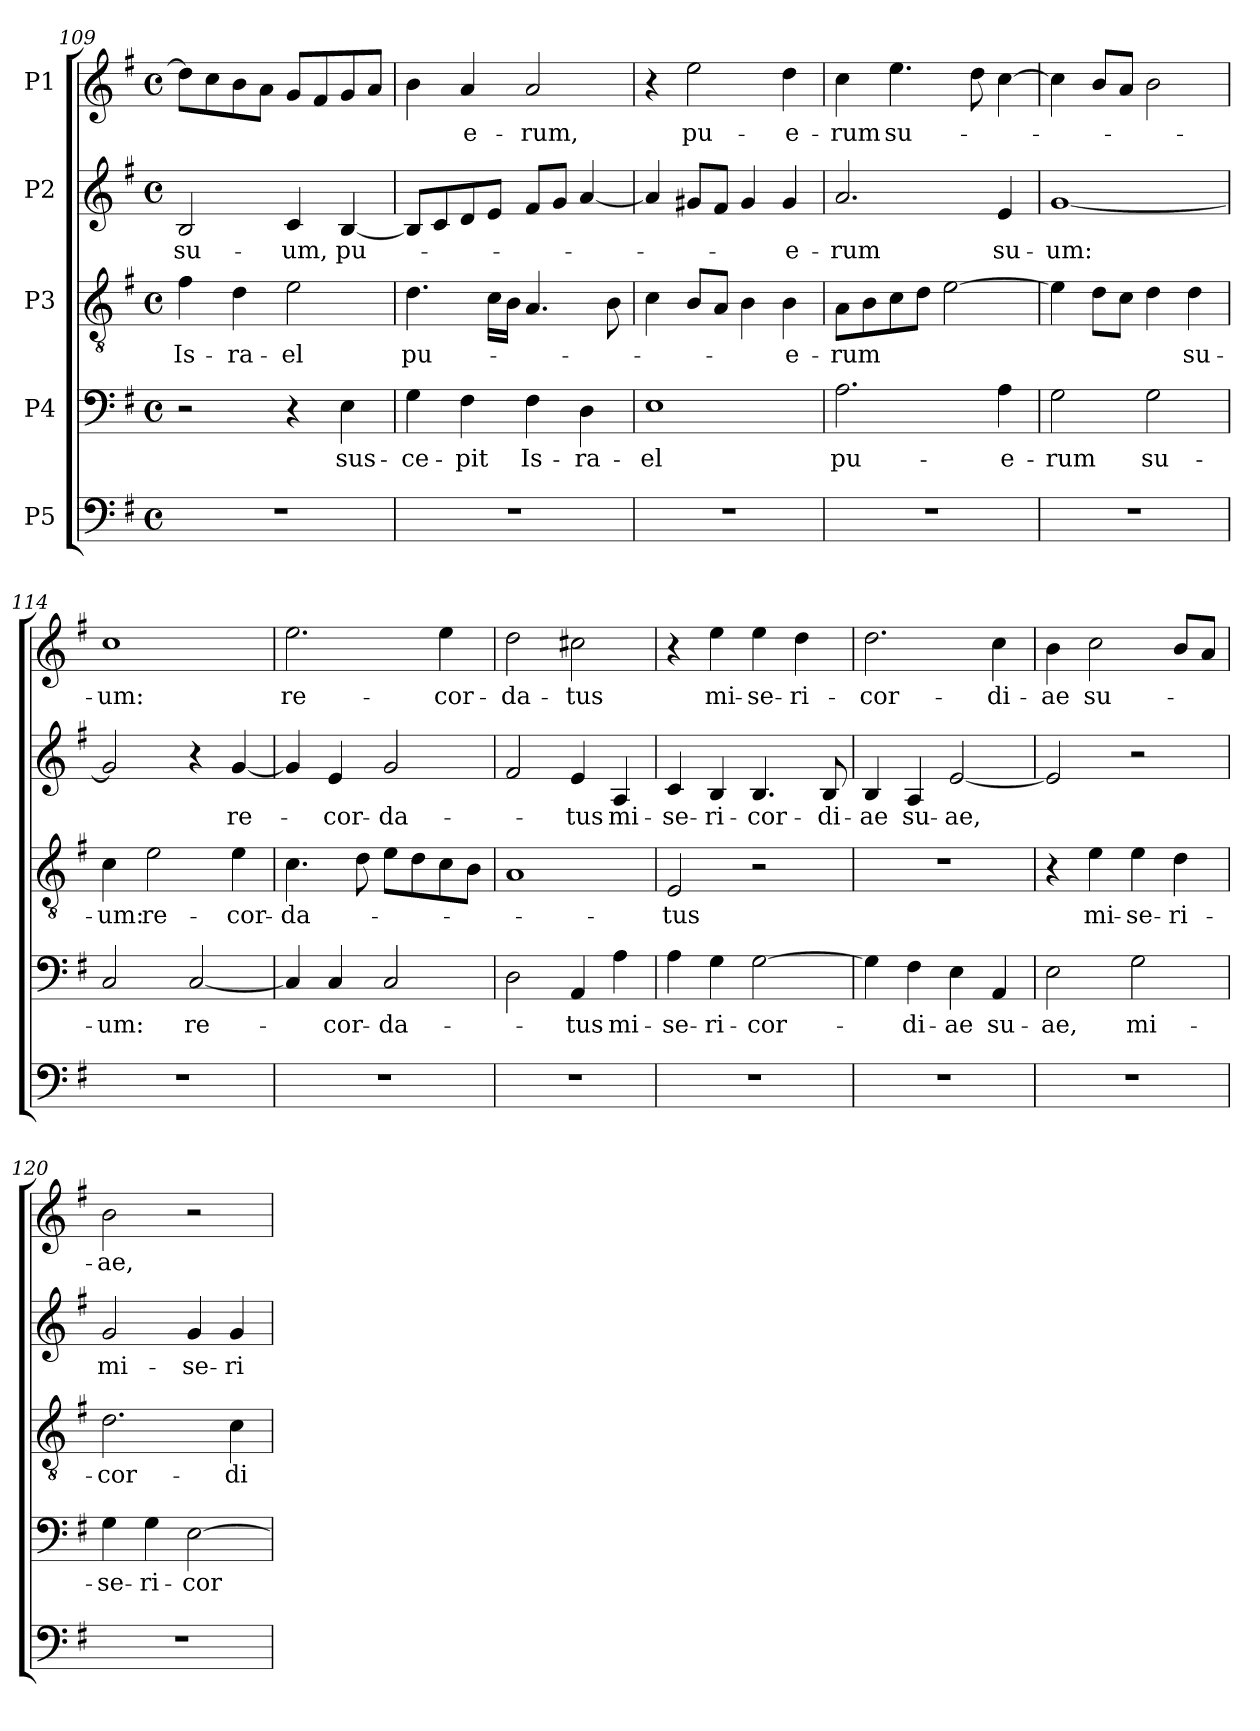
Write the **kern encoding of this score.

**kern	**kern	**text	**kern	**text	**kern	**text	**kern	**text
*part5	*part4	*part4	*part3	*part3	*part2	*part2	*part1	*part1
*staff5	*staff4	*staff4	*staff3	*staff3	*staff2	*staff2	*staff1	*staff1
*I"P5	*I"P4	*	*I"P3	*	*I"P2	*	*I"P1	*
*clefF4	*clefF4	*	*clefGv2	*	*clefG2	*	*clefG2	*
*	*	*	*ITrd7c12	*	*	*	*	*
*k[f#]	*k[f#]	*	*k[f#]	*	*k[f#]	*	*k[f#]	*
*G:	*G:	*	*G:	*	*G:	*	*G:	*
*M4/4	*M4/4	*	*M4/4	*	*M4/4	*	*M4/4	*
*met(c)	*met(c)	*	*met(c)	*	*met(c)	*	*met(c)	*
=109	=109	=109	=109	=109	=109	=109	=109	=109
!	!	!	!	!LO:LY:b	!	!LO:LY:b	!	!
1r	2r	.	4F#\	Is-	2B/	su-	8dd\L]	.
.	.	.	.	.	.	.	8cc\	.
!	!	!	!	!LO:LY:b	!	!	!	!
.	.	.	4D\	-ra-	.	.	8b\	.
.	.	.	.	.	.	.	8a\J	.
!	!	!	!	!LO:LY:b	!	!LO:LY:b	!	!
.	4r	.	2E\	-el	4c/	-um,	8g/L	.
.	.	.	.	.	.	.	8f#/	.
!	!	!LO:LY:b	!	!	!	!LO:LY:b	!	!
.	4E\	sus-	.	.	[<4B/	pu-	8g/	.
.	.	.	.	.	.	.	8a/J	.
=110	=110	=110	=110	=110	=110	=110	=110	=110
!	!	!LO:LY:b	!	!LO:LY:b	!	!	!	!
1r	4G\	-ce-	4.D\	pu-	8B/L]	.	4b\	.
.	.	.	.	.	8c/	.	.	.
!	!	!LO:LY:b	!	!	!	!	!	!LO:LY:b
.	4F#\	-pit	.	.	8d/	.	4a/	-e-
.	.	.	16C\LL	.	8e/J	.	.	.
.	.	.	16BB\JJ	.	.	.	.	.
!	!	!LO:LY:b	!	!	!	!	!	!LO:LY:b
.	4F#\	Is-	4.AA/	.	8f#/L	.	2a/	-rum,
.	.	.	.	.	8g/J	.	.	.
!	!	!LO:LY:b	!	!	!	!	!	!
.	4D\	-ra-	.	.	[<4a/	.	.	.
.	.	.	8BB\	.	.	.	.	.
=111	=111	=111	=111	=111	=111	=111	=111	=111
!	!	!LO:LY:b	!	!	!	!	!	!
1r	1E	-el	4C\	.	4a/]	.	4r	.
!	!	!	!	!	!	!	!	!LO:LY:b
.	.	.	8BB/L	.	8g#X/L	.	2ee\	pu-
.	.	.	8AA/J	.	8f#/J	.	.	.
.	.	.	4BB\	.	4g#/	.	.	.
!	!	!	!	!LO:LY:b	!	!LO:LY:b	!	!LO:LY:b
.	.	.	4BB\	-e-	4g#/	-e-	4dd\	-e-
!!LO:PB:g=z
=112	=112	=112	=112	=112	=112	=112	=112	=112
!	!	!LO:LY:b	!	!LO:LY:b	!	!LO:LY:b	!	!LO:LY:b
1r	2.A\	pu-	8AA\L	-rum	2.a/	-rum	4cc\	-rum
.	.	.	8BB\	.	.	.	.	.
!	!	!	!	!	!	!	!	!LO:LY:b
.	.	.	8C\	.	.	.	4.ee\	su-
.	.	.	8D\J	.	.	.	.	.
.	.	.	[>2E\	.	.	.	.	.
.	.	.	.	.	.	.	8dd\	.
!	!	!LO:LY:b	!	!	!	!LO:LY:b	!	!
.	4A\	-e-	.	.	4e/	su-	[>4cc\	.
=113	=113	=113	=113	=113	=113	=113	=113	=113
!	!	!LO:LY:b	!	!	!	!LO:LY:b	!	!
1r	2G\	-rum	4E\]	.	[<1g	-um:	4cc\]	.
.	.	.	8D\L	.	.	.	8b/L	.
.	.	.	8C\J	.	.	.	8a/J	.
!	!	!LO:LY:b	!	!	!	!	!	!
.	2G\	su-	4D\	.	.	.	2b\	.
!	!	!	!	!LO:LY:b	!	!	!	!
.	.	.	4D\	su-	.	.	.	.
=114	=114	=114	=114	=114	=114	=114	=114	=114
!	!	!LO:LY:b	!	!LO:LY:b	!	!	!	!LO:LY:b
1r	2C/	-um:	4C\	-um:	2g/]	.	1cc	-um:
!	!	!	!	!LO:LY:b	!	!	!	!
.	.	.	2E\	re-	.	.	.	.
!	!	!LO:LY:b	!	!	!	!	!	!
.	[<2C/	re-	.	.	4r	.	.	.
!	!	!	!	!LO:LY:b	!	!LO:LY:b	!	!
.	.	.	4E\	-cor-	[<4g/	re-	.	.
=115	=115	=115	=115	=115	=115	=115	=115	=115
!	!	!	!	!LO:LY:b	!	!	!	!LO:LY:b
1r	4C/]	.	4.C\	-da-	4g/]	.	2.ee\	re-
!	!	!LO:LY:b	!	!	!	!LO:LY:b	!	!
.	4C/	-cor-	.	.	4e/	-cor-	.	.
.	.	.	8D\	.	.	.	.	.
!	!	!LO:LY:b	!	!	!	!LO:LY:b	!	!
.	2C/	-da-	8E\L	.	2g/	-da-	.	.
.	.	.	8D\	.	.	.	.	.
!	!	!	!	!	!	!	!	!LO:LY:b
.	.	.	8C\	.	.	.	4ee\	-cor-
.	.	.	8BB\J	.	.	.	.	.
=116	=116	=116	=116	=116	=116	=116	=116	=116
!	!	!	!	!	!	!	!	!LO:LY:b
1r	2D\	.	1AA	.	2f#/	.	2dd\	-da-
!	!	!LO:LY:b	!	!	!	!LO:LY:b	!	!LO:LY:b
.	4AA/	-tus	.	.	4e/	-tus	2cc#X\	-tus
!	!	!LO:LY:b	!	!	!	!LO:LY:b	!	!
.	4A\	mi-	.	.	4A/	mi-	.	.
=117	=117	=117	=117	=117	=117	=117	=117	=117
!	!	!LO:LY:b	!	!LO:LY:b	!	!LO:LY:b	!	!
1r	4A\	-se-	2EE/	-tus	4c/	-se-	4r	.
!	!	!LO:LY:b	!	!	!	!LO:LY:b	!	!LO:LY:b
.	4G\	-ri-	.	.	4B/	-ri-	4ee\	mi-
!	!	!LO:LY:b	!	!	!	!LO:LY:b	!	!LO:LY:b
.	[>2G\	-cor-	2r	.	4.B/	-cor-	4ee\	-se-
!	!	!	!	!	!	!	!	!LO:LY:b
.	.	.	.	.	.	.	4dd\	-ri-
!	!	!	!	!	!	!LO:LY:b	!	!
.	.	.	.	.	8B/	-di-	.	.
!!LO:LB:g=z
=118	=118	=118	=118	=118	=118	=118	=118	=118
!	!	!	!	!	!	!LO:LY:b	!	!LO:LY:b
1r	4G\]	.	1r	.	4B/	-ae	2.dd\	-cor-
!	!	!LO:LY:b	!	!	!	!LO:LY:b	!	!
.	4F#\	-di-	.	.	4A/	su-	.	.
!	!	!LO:LY:b	!	!	!	!LO:LY:b	!	!
.	4E\	-ae	.	.	[<2e/	-ae,	.	.
!	!	!LO:LY:b	!	!	!	!	!	!LO:LY:b
.	4AA/	su-	.	.	.	.	4cc\	-di-
=119	=119	=119	=119	=119	=119	=119	=119	=119
!	!	!LO:LY:b	!	!	!	!	!	!LO:LY:b
1r	2E\	-ae,	4r	.	2e/]	.	4b\	-ae
!	!	!	!	!LO:LY:b	!	!	!	!LO:LY:b
.	.	.	4E\	mi-	.	.	2cc\	su-
!	!	!LO:LY:b	!	!LO:LY:b	!	!	!	!
.	2G\	mi-	4E\	-se-	2r	.	.	.
!	!	!	!	!LO:LY:b	!	!	!	!
.	.	.	4D\	-ri-	.	.	8b/L	.
.	.	.	.	.	.	.	8a/J	.
=120	=120	=120	=120	=120	=120	=120	=120	=120
!	!	!LO:LY:b	!	!LO:LY:b	!	!LO:LY:b	!	!LO:LY:b
1r	4G\	-se-	2.D\	-cor-	2g/	mi-	2b\	-ae,
!	!	!LO:LY:b	!	!	!	!	!	!
.	4G\	-ri-	.	.	.	.	.	.
!	!	!LO:LY:b	!	!	!	!LO:LY:b	!	!
.	[>2E\	-cor-	.	.	4g/	-se-	2r	.
!	!	!	!	!LO:LY:b	!	!LO:LY:b	!	!
.	.	.	4C\	-di-	4g/	-ri-	.	.
=	=	=	=	=	=	=	=	=
*-	*-	*-	*-	*-	*-	*-	*-	*-
